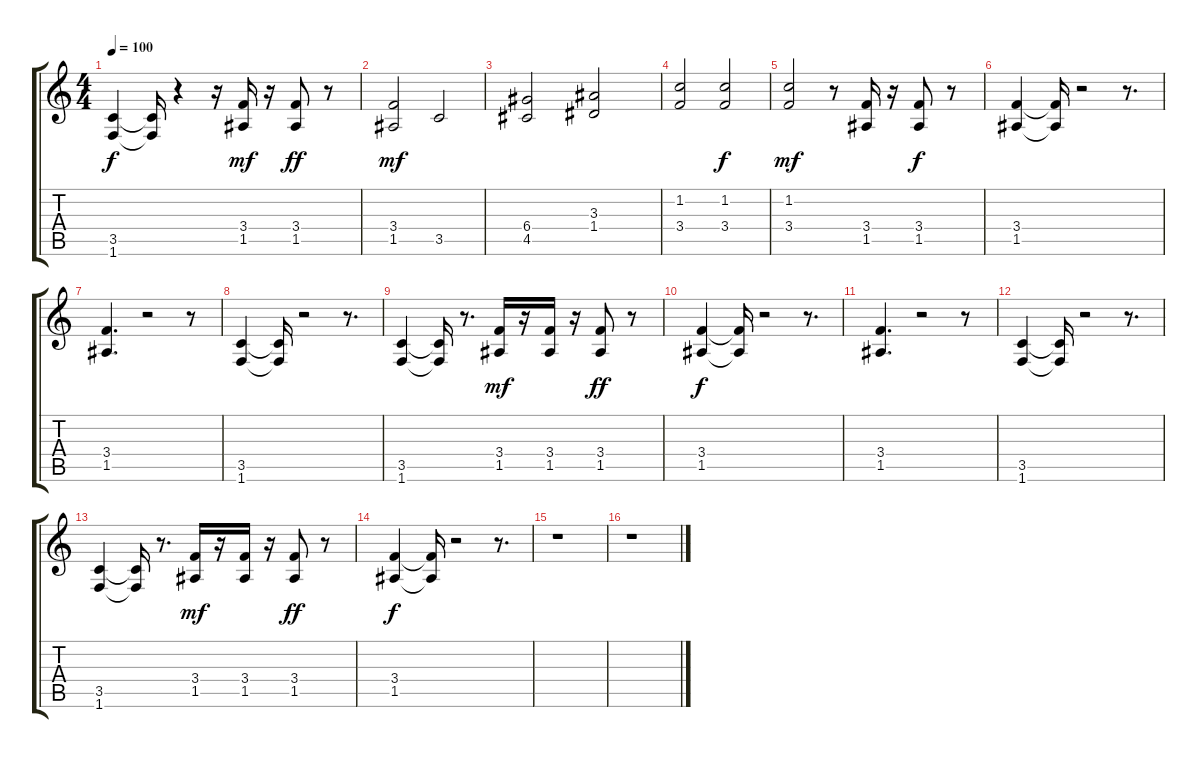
\track "" {instrument distortionguitar}
\staff {score tabs}
\tuning (E4 B3 G3 D3 A2 E2) {hide}
\ts (4 4)
\tempo 100
\clef g2
\ks c
(3.5 1.6).4{dy f} (3.5{t} 1.6{t}).16 r.4 r.16 (3.4 1.5).16{dy mf} r.16 (3.4 1.5).8{dy ff} r.8 |
(3.4 1.5).2{dy mf} 3.5.2 |
(6.4 4.5).2 (3.3 1.4).2 |
(1.2 3.4).2 (1.2 3.4).2{dy f} |
(1.2 3.4).2{dy mf} r.8 (3.4 1.5).16 r.16 (3.4 1.5).8{dy f} r.8 |
(3.4 1.5).4 (3.4{t} 1.5{t}).16 r.2 r.8{d} |
(3.4 1.5).4{d} r.2 r.8 |
(3.5 1.6).4 (3.5{t} 1.6{t}).16 r.2 r.8{d} |
(3.5 1.6).4 (3.5{t} 1.6{t}).16 r.8{d} (3.4 1.5).16{dy mf} r.16 (3.4 1.5).16 r.16 (3.4 1.5).8{dy ff} r.8 |
(3.4 1.5).4{dy f} (3.4{t} 1.5{t}).16 r.2 r.8{d} |
(3.4 1.5).4{d} r.2 r.8 |
(3.5 1.6).4 (3.5{t} 1.6{t}).16 r.2 r.8{d} |
(3.5 1.6).4 (3.5{t} 1.6{t}).16 r.8{d} (3.4 1.5).16{dy mf} r.16 (3.4 1.5).16 r.16 (3.4 1.5).8{dy ff} r.8 |
(3.4 1.5).4{dy f} (3.4{t} 1.5{t}).16 r.2 r.8{d} |
r.1 |
r.1
